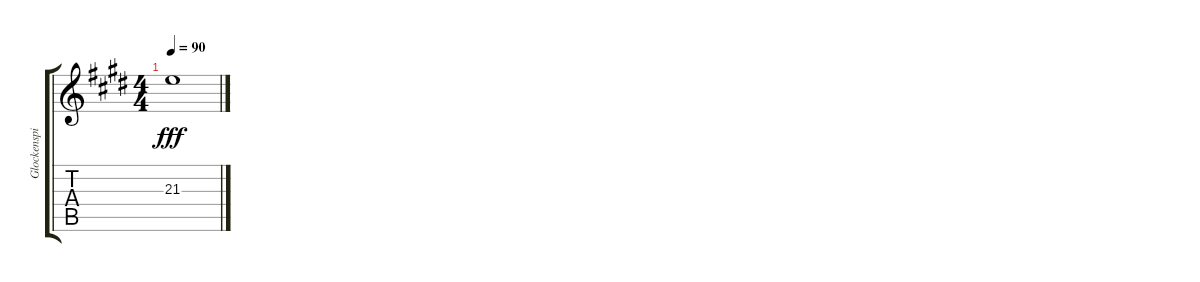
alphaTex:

\track ("Glockenspiel" "Glockenspi") {instrument glockenspiel}
\staff {score tabs}
\tuning (E4 B3 G3 D3 A2 E2) {hide}
\ts (4 4)
\tempo 90
\clef g2
\ks e
21.3.1{dy fff}
